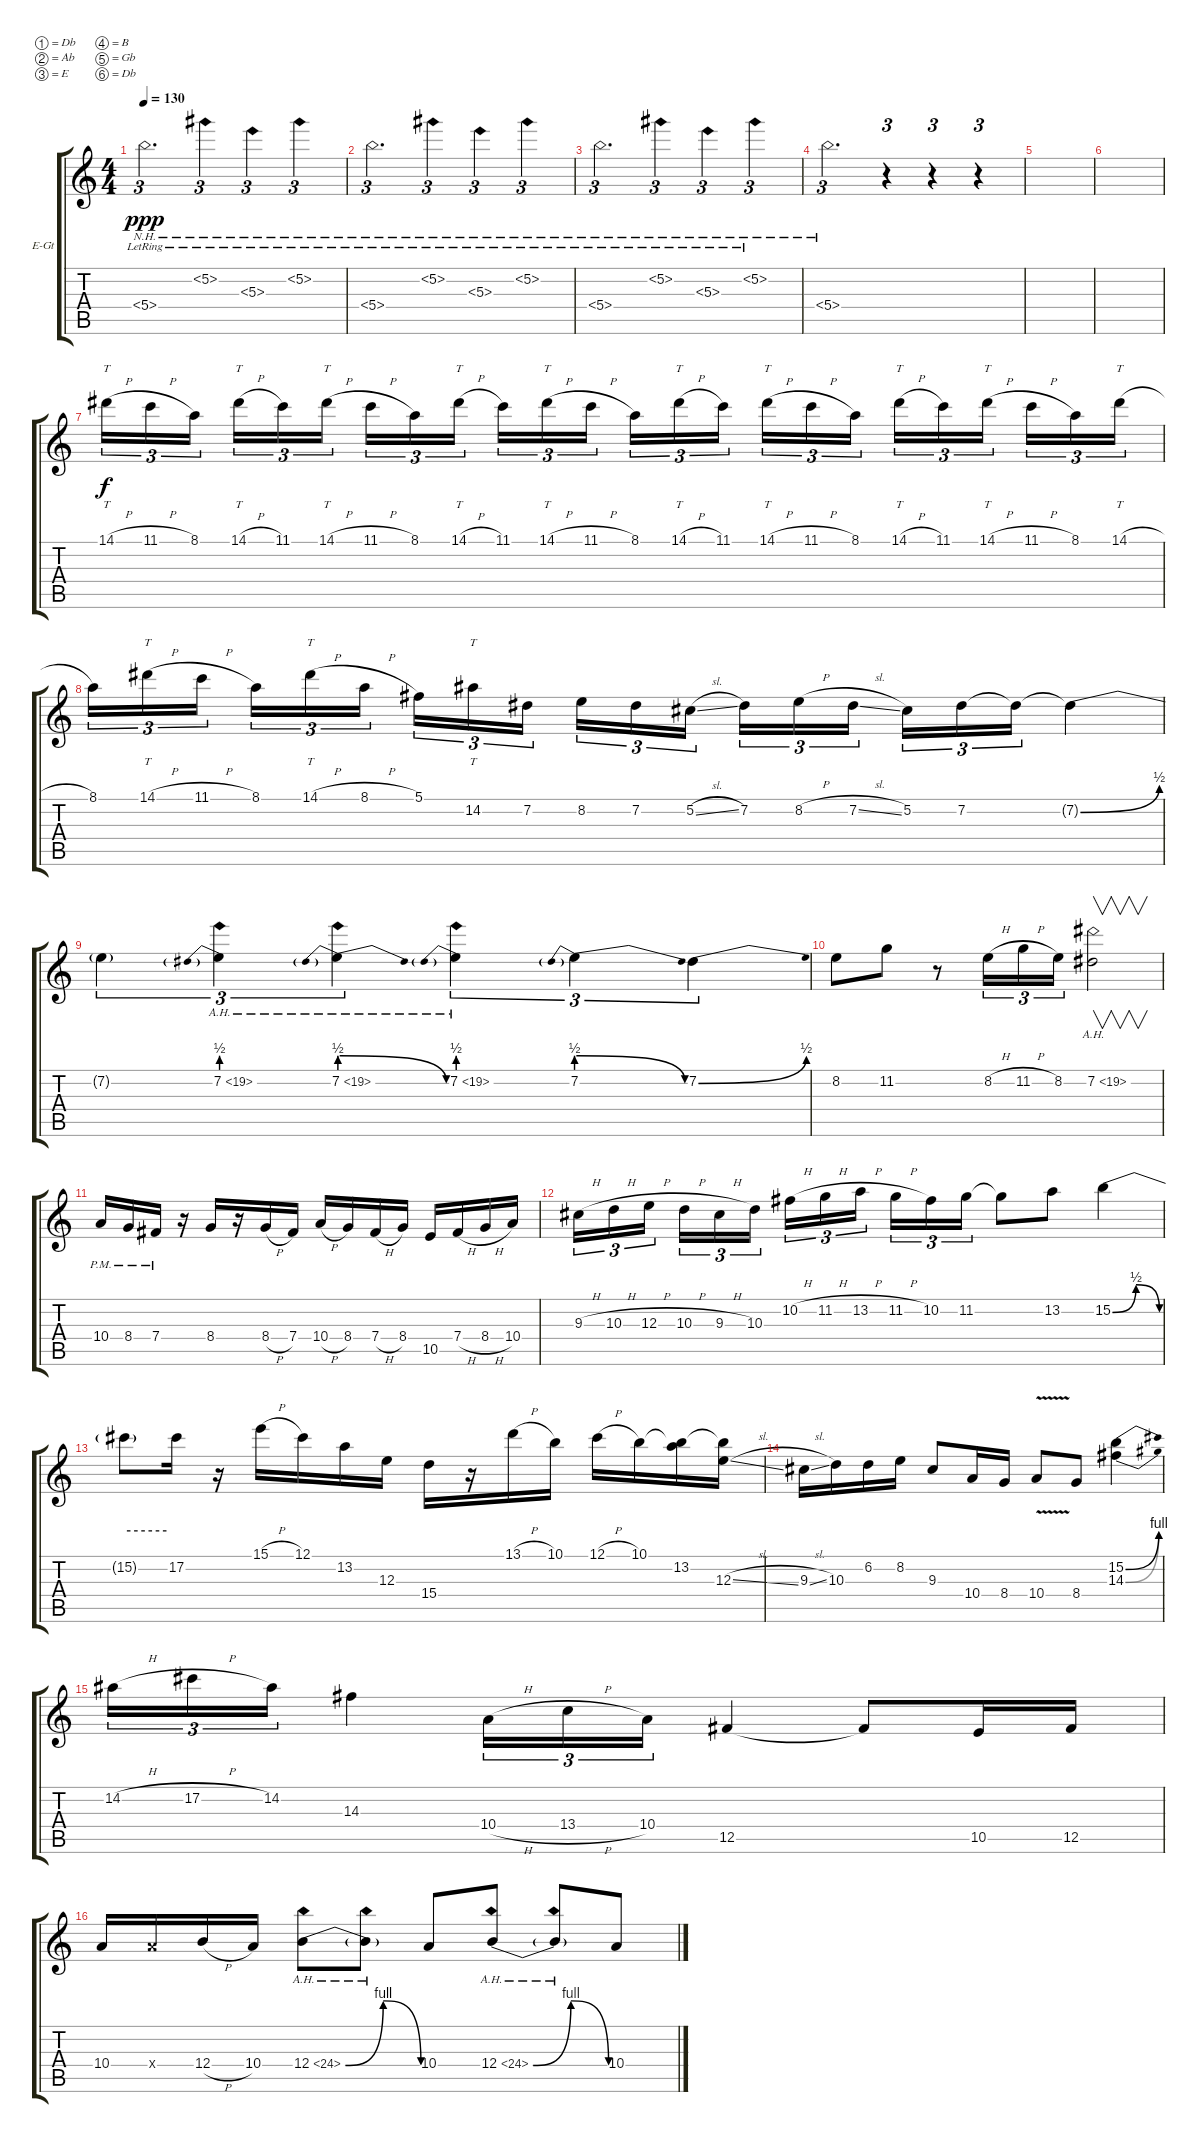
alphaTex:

\bracketExtendMode groupsimilarinstruments
\firstSystemTrackNameOrientation horizontal
\otherSystemsTrackNameOrientation horizontal
\track ("Solo" "E-Gt") {instrument overdrivenguitar}
\staff {score tabs}
\tuning (Db4 Ab3 E3 B2 Gb2 Db2)
\ts (4 4)
\tempo 130
\clef g2
\scale
0.333333
\ks c
5.4{nh lr}.2{d tu (3 2) dy ppp} 5.2{nh lr}.4{tu (3 2)} 5.3{nh lr}.4{tu (3 2)} 5.2{nh lr}.4{tu (3 2)} |
\scale
0.333333 5.4{nh lr}.2{d tu (3 2)} 5.2{nh lr}.4{tu (3 2)} 5.3{nh lr}.4{tu (3 2)} 5.2{nh lr}.4{tu (3 2)} |
\scale
0.333333 5.4{nh lr}.2{d tu (3 2)} 5.2{nh lr}.4{tu (3 2)} 5.3{nh lr}.4{tu (3 2)} 5.2{nh lr}.4{tu (3 2)} |
\scale
0.333333 5.4{nh}.2{d tu (3 2)} r.4{tu (3 2)} r.4{tu (3 2)} r.4{tu (3 2)} |
\scale
0.333333 |
\scale
0.333333 |
\scale
0.333333 14.1{h}.16{tt tu (3 2) dy f} 11.1{h}.16{tu (3 2)} 8.1.16{tu (3 2)} 14.1{h}.16{tt tu (3 2)} 11.1.16{tu (3 2)} 14.1{h}.16{tt tu (3 2)} 11.1{h}.16{tu (3 2)} 8.1.16{tu (3 2)} 14.1{h}.16{tt tu (3 2)} 11.1.16{tu (3 2)} 14.1{h}.16{tt tu (3 2)} 11.1{h}.16{tu (3 2)} 8.1.16{tu (3 2)} 14.1{h}.16{tt tu (3 2)} 11.1.16{tu (3 2)} 14.1{h}.16{tt tu (3 2)} 11.1{h}.16{tu (3 2)} 8.1.16{tu (3 2)} 14.1{h}.16{tt tu (3 2)} 11.1.16{tu (3 2)} 14.1{h}.16{tt tu (3 2)} 11.1{h}.16{tu (3 2)} 8.1.16{tu (3 2)} 14.1{h}.16{tt tu (3 2)} |
\scale
0.333333 8.1.16{tu (3 2)} 14.1{h}.16{tt tu (3 2)} 11.1{h}.16{tu (3 2)} 8.1.16{tu (3 2)} 14.1{h}.16{tt tu (3 2)} 8.1{h}.16{tu (3 2)} 5.1.16{tu (3 2)} 14.2.16{tt tu (3 2)} 7.2.16{tu (3 2)} 8.2.16{tu (3 2)} 7.2.16{tu (3 2)} 5.2{sl}.16{tu (3 2)} 7.2.16{tu (3 2)} 8.2{h}.16{tu (3 2)} 7.2{sl}.16{tu (3 2)} 5.2.16{tu (3 2)} 7.2.16{tu (3 2)} 7.2{t}.16{tu (3 2)} 7.2{be (bend 0 0 15.6 2) t}.4 |
\scale
0.333333 7.2{t}.4{tu (3 2)} 7.2{be (prebend 0 2 60 2) ah 12}.4{tu (3 2)} 7.2{be (prebendrelease 0 2 57 0) ah 12}.4{tu (3 2)} 7.2{be (prebend 0 2 60 2) ah 12}.4{tu (3 2)} 7.2{be (prebendrelease 0 2 15 0)}.4{tu (3 2)} 7.2{be (bend 0 0 15 2)}.4{tu (3 2)} |
\scale
0.333333 8.2.8 11.2.8 r.8 8.2{h}.16{tu (3 2)} 11.2{h}.16{tu (3 2)} 8.2.16{tu (3 2)} 7.2{ah 12}.2{v} |
\scale
0.333333 10.4{pm}.16 8.4{pm}.16 7.4{pm}.16 r.16 8.4.16 r.16 8.4{h}.16 7.4.16 10.4{h}.16 8.4.16 7.4{h}.16 8.4.16 10.5.16 7.4{h}.16 8.4{h}.16 10.4.16 |
\scale
0.333333 9.3{h}.16{tu (3 2)} 10.3{h}.16{tu (3 2)} 12.3{h}.16{tu (3 2)} 10.3{h}.16{tu (3 2)} 9.3{h}.16{tu (3 2)} 10.3.16{tu (3 2)} 10.2{h}.16{tu (3 2)} 11.2{h}.16{tu (3 2)} 13.2{h}.16{tu (3 2)} 11.2{h}.16{tu (3 2)} 10.2.16{tu (3 2)} 11.2.16{tu (3 2)} 11.2{t}.8 13.2.8 15.2{be (bendrelease 0 0 12.6 2 20.4 2 30 0)}.4 |
\scale
0.333333 15.2{be (hold 0 4 60 4) t}.8 17.2.16 r.16 15.1{h}.16 12.1.16 13.2.16 12.3.16 15.4.16 r.16 13.1{h}.16 10.1.16 12.1{h}.16 10.1.16 (13.2 10.1{t}).16 (12.3{sl} 10.1{t}).16 |
\scale
0.333333 9.3{sl}.16 10.3.16 6.2.16 8.2.16 9.3.8 10.4.16 8.4.16 10.4{v}.8 8.4.8 (14.3{be (bend 30 0 53.4 4)} 15.2{be (bend 26.4 0 47.4 4)}).4 |
\scale
0.333333 14.2{h}.16{tu (3 2)} 17.2{h}.16{tu (3 2)} 14.2.16{tu (3 2)} 14.3.4 10.4{h}.16{tu (3 2)} 13.4{h}.16{tu (3 2)} 10.4.16{tu (3 2)} 12.5.4 12.5{t}.8 10.5.16 12.5.16 |
\scale
0.333333 10.4.16 10.4{x}.16 12.4{h}.16 10.4.16 12.4{be (bendrelease 27.599999999999998 0 32.4 4 43.8 4 59.4 0) ah 12}.8 12.4{ah 12 t}.8 10.4.8 12.4{be (bendrelease 27.599999999999998 0 32.4 4 43.8 4 59.4 0) ah 12}.8 12.4{ah 12 t}.8 10.4.8
